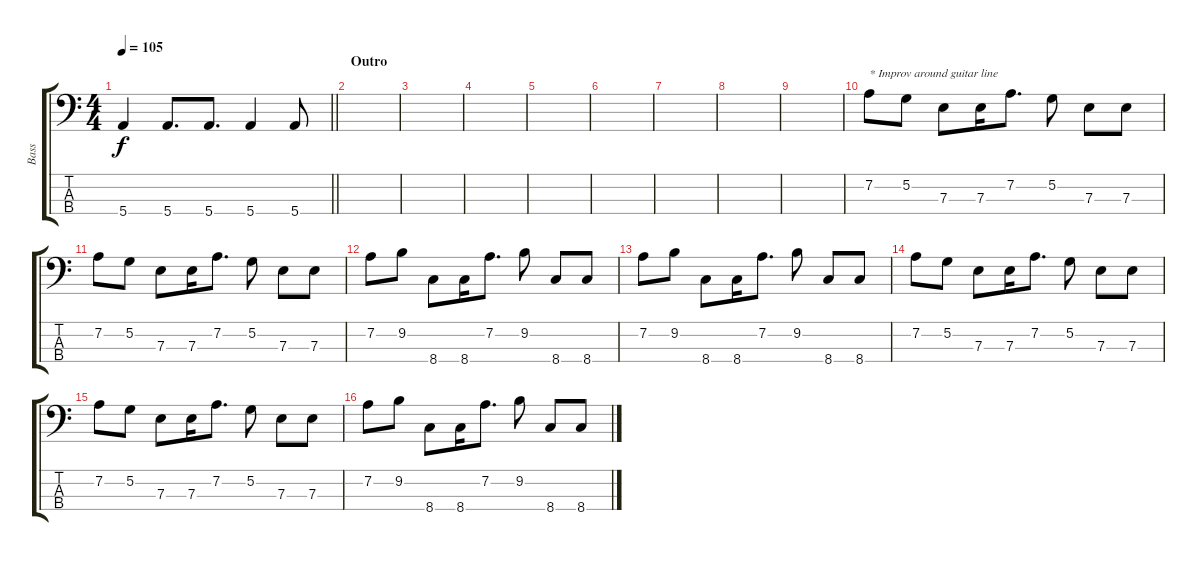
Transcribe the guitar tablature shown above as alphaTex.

\track ("Bass" "Bass") {instrument electricbassfinger}
\staff {score tabs}
\tuning (G2 D2 A1 E1) {hide}
\ts (4 4)
\tempo 105
\clef f4
\barLineRight lightlight
\ks c
5.4.4{dy f} 5.4.8{d} 5.4.8{d} 5.4.4 5.4.8 |
\section ("" "Outro")
|
|
|
|
|
|
|
|
7.2.8{txt "* Improv around guitar line"} 5.2.8 7.3.8 7.3.16 7.2.8{d} 5.2.8 7.3.8 7.3.8 |
7.2.8 5.2.8 7.3.8 7.3.16 7.2.8{d} 5.2.8 7.3.8 7.3.8 |
7.2.8 9.2.8 8.4.8 8.4.16 7.2.8{d} 9.2.8 8.4.8 8.4.8 |
7.2.8 9.2.8 8.4.8 8.4.16 7.2.8{d} 9.2.8 8.4.8 8.4.8 |
7.2.8 5.2.8 7.3.8 7.3.16 7.2.8{d} 5.2.8 7.3.8 7.3.8 |
7.2.8 5.2.8 7.3.8 7.3.16 7.2.8{d} 5.2.8 7.3.8 7.3.8 |
7.2.8 9.2.8 8.4.8 8.4.16 7.2.8{d} 9.2.8 8.4.8 8.4.8
